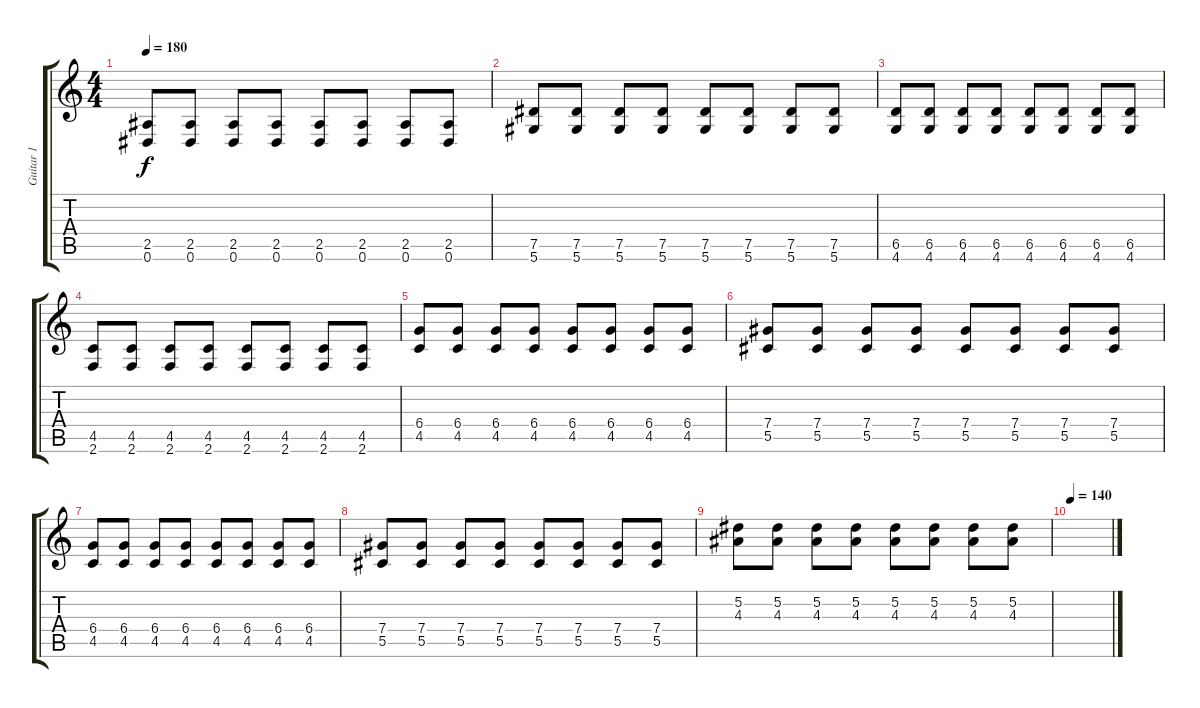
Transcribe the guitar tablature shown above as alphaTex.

\track ("Guitar 1" "Guitar 1") {instrument overdrivenguitar}
\staff {score tabs}
\tuning (Eb4 Bb3 Gb3 Db3 Ab2 Eb2) {hide}
\ts (4 4)
\tempo 180
\clef g2
\ks c
(2.5 0.6).8{dy f} (2.5 0.6).8 (2.5 0.6).8 (2.5 0.6).8 (2.5 0.6).8 (2.5 0.6).8 (2.5 0.6).8 (2.5 0.6).8 |
(7.5 5.6).8 (7.5 5.6).8 (7.5 5.6).8 (7.5 5.6).8 (7.5 5.6).8 (7.5 5.6).8 (7.5 5.6).8 (7.5 5.6).8 |
(6.5 4.6).8 (6.5 4.6).8 (6.5 4.6).8 (6.5 4.6).8 (6.5 4.6).8 (6.5 4.6).8 (6.5 4.6).8 (6.5 4.6).8 |
(4.5 2.6).8 (4.5 2.6).8 (4.5 2.6).8 (4.5 2.6).8 (4.5 2.6).8 (4.5 2.6).8 (4.5 2.6).8 (4.5 2.6).8 |
(6.4 4.5).8 (6.4 4.5).8 (6.4 4.5).8 (6.4 4.5).8 (6.4 4.5).8 (6.4 4.5).8 (6.4 4.5).8 (6.4 4.5).8 |
(7.4 5.5).8 (7.4 5.5).8 (7.4 5.5).8 (7.4 5.5).8 (7.4 5.5).8 (7.4 5.5).8 (7.4 5.5).8 (7.4 5.5).8 |
(6.4 4.5).8 (6.4 4.5).8 (6.4 4.5).8 (6.4 4.5).8 (6.4 4.5).8 (6.4 4.5).8 (6.4 4.5).8 (6.4 4.5).8 |
(7.4 5.5).8 (7.4 5.5).8 (7.4 5.5).8 (7.4 5.5).8 (7.4 5.5).8 (7.4 5.5).8 (7.4 5.5).8 (7.4 5.5).8 |
(5.2 4.3).8 (5.2 4.3).8 (5.2 4.3).8 (5.2 4.3).8 (5.2 4.3).8 (5.2 4.3).8 (5.2 4.3).8 (5.2 4.3).8 |
\tempo 140
